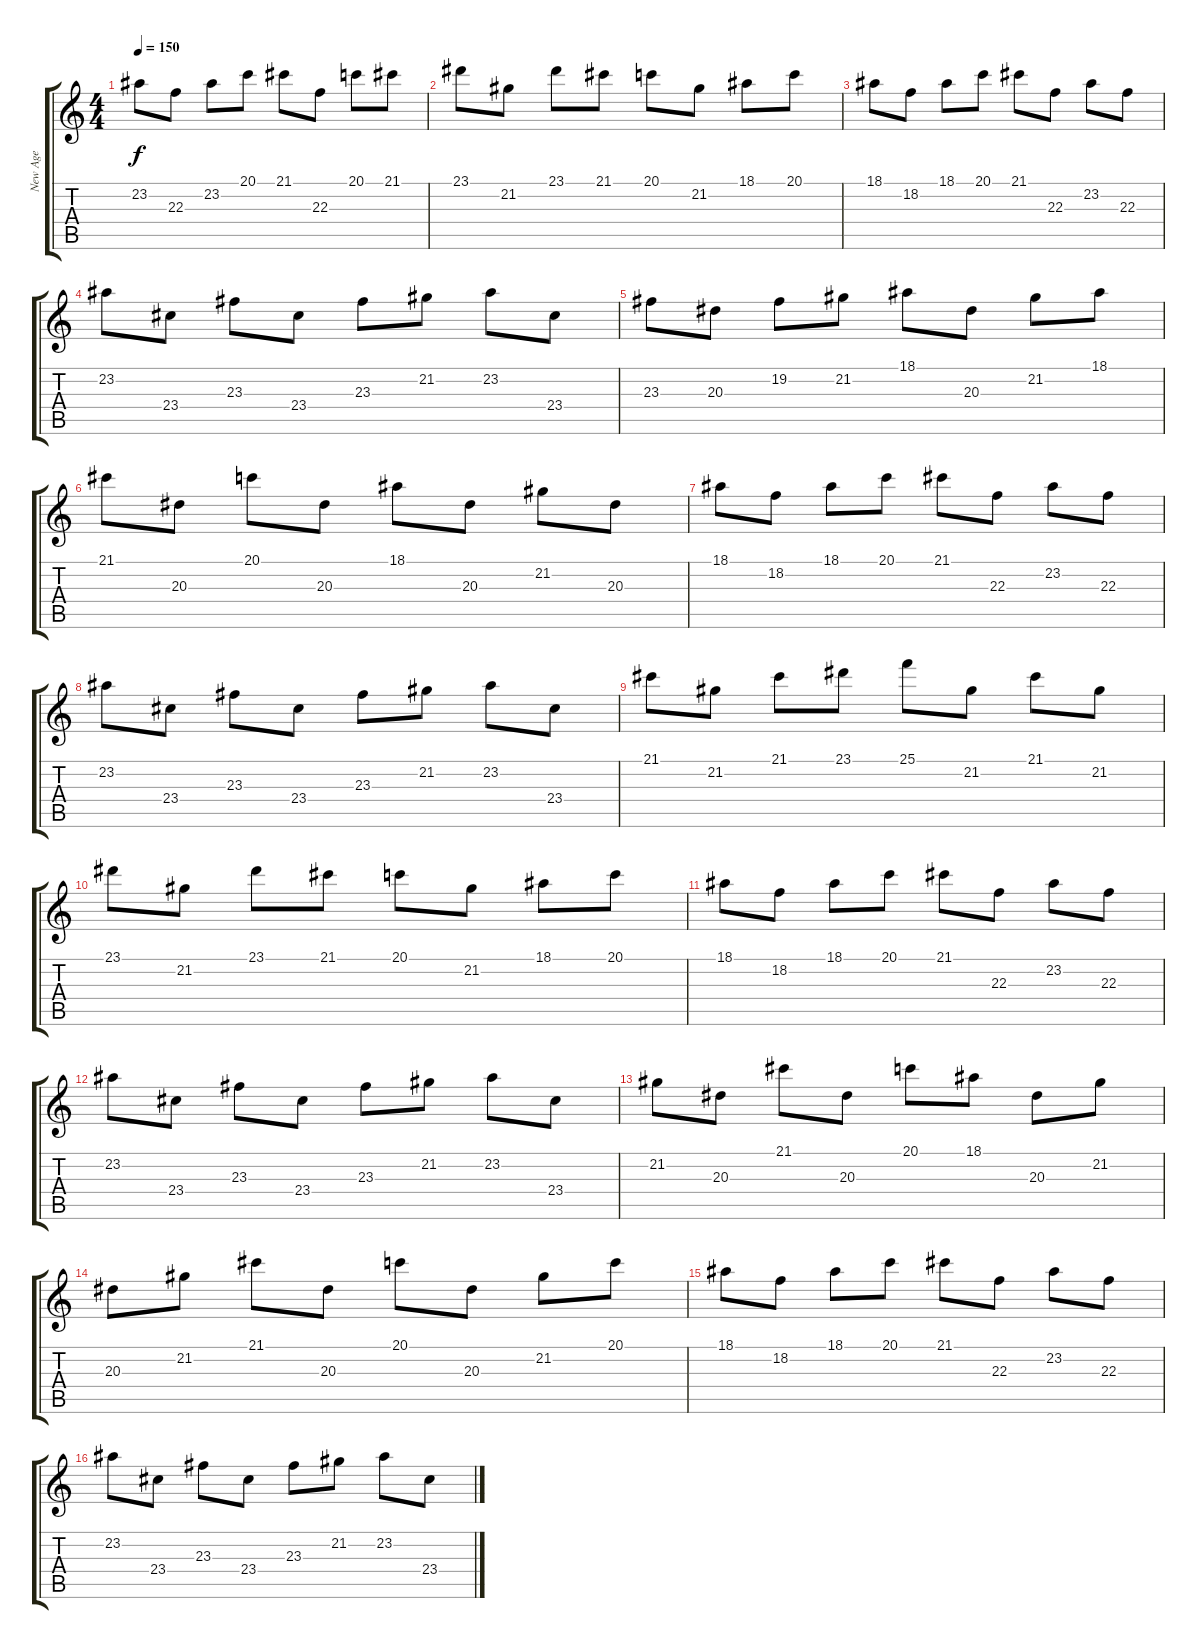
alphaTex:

\track ("New Age" "New Age") {instrument pad1newage}
\staff {score tabs}
\tuning (E4 B3 G3 D3 A2 E2) {hide}
\ts (4 4)
\tempo 150
\clef g2
\ks c
23.2.8{dy f} 22.3.8 23.2.8 20.1.8 21.1.8 22.3.8 20.1.8 21.1.8 |
23.1.8 21.2.8 23.1.8 21.1.8 20.1.8 21.2.8 18.1.8 20.1.8 |
18.1.8 18.2.8 18.1.8 20.1.8 21.1.8 22.3.8 23.2.8 22.3.8 |
23.2.8 23.4.8 23.3.8 23.4.8 23.3.8 21.2.8 23.2.8 23.4.8 |
23.3.8 20.3.8 19.2.8 21.2.8 18.1.8 20.3.8 21.2.8 18.1.8 |
21.1.8 20.3.8 20.1.8 20.3.8 18.1.8 20.3.8 21.2.8 20.3.8 |
18.1.8 18.2.8 18.1.8 20.1.8 21.1.8 22.3.8 23.2.8 22.3.8 |
23.2.8 23.4.8 23.3.8 23.4.8 23.3.8 21.2.8 23.2.8 23.4.8 |
21.1.8 21.2.8 21.1.8 23.1.8 25.1.8 21.2.8 21.1.8 21.2.8 |
23.1.8 21.2.8 23.1.8 21.1.8 20.1.8 21.2.8 18.1.8 20.1.8 |
18.1.8 18.2.8 18.1.8 20.1.8 21.1.8 22.3.8 23.2.8 22.3.8 |
23.2.8 23.4.8 23.3.8 23.4.8 23.3.8 21.2.8 23.2.8 23.4.8 |
21.2.8 20.3.8 21.1.8 20.3.8 20.1.8 18.1.8 20.3.8 21.2.8 |
20.3.8 21.2.8 21.1.8 20.3.8 20.1.8 20.3.8 21.2.8 20.1.8 |
18.1.8 18.2.8 18.1.8 20.1.8 21.1.8 22.3.8 23.2.8 22.3.8 |
23.2.8 23.4.8 23.3.8 23.4.8 23.3.8 21.2.8 23.2.8 23.4.8
